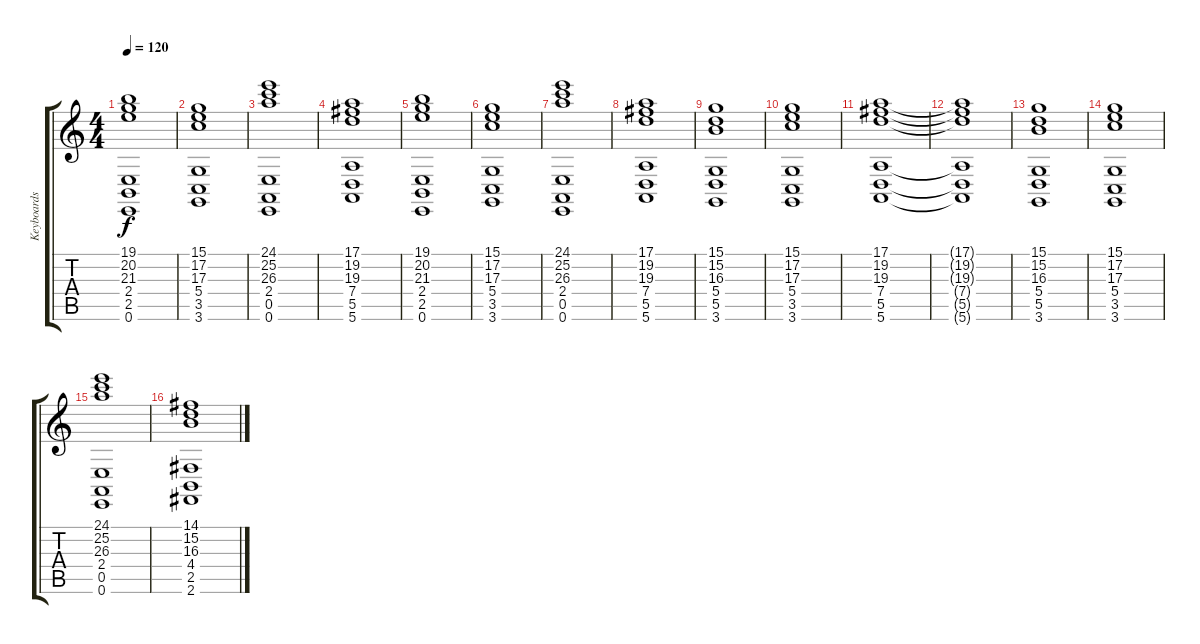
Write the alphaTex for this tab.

\track ("Keyboards 3" "Keyboards ") {instrument stringensemble1}
\staff {score tabs}
\tuning (E4 B3 G3 D3 A2 E2) {hide}
\ts (4 4)
\tempo 120
\clef g2
\ks c
(19.1 20.2 21.3 2.4 2.5 0.6).1{dy f} |
(15.1 17.2 17.3 5.4 3.5 3.6).1 |
(24.1 25.2 26.3 2.4 0.5 0.6).1 |
(17.1 19.2 19.3 7.4 5.5 5.6).1 |
(19.1 20.2 21.3 2.4 2.5 0.6).1 |
(15.1 17.2 17.3 5.4 3.5 3.6).1 |
(24.1 25.2 26.3 2.4 0.5 0.6).1 |
(17.1 19.2 19.3 7.4 5.5 5.6).1 |
(15.1 15.2 16.3 5.4 5.5 3.6).1 |
(15.1 17.2 17.3 5.4 3.5 3.6).1 |
(17.1 19.2 19.3 7.4 5.5 5.6).1 |
(17.1{t} 19.2{t} 19.3{t} 7.4{t} 5.5{t} 5.6{t}).1 |
(15.1 15.2 16.3 5.4 5.5 3.6).1 |
(15.1 17.2 17.3 5.4 3.5 3.6).1 |
(24.1 25.2 26.3 2.4 0.5 0.6).1 |
(14.1 15.2 16.3 4.4 2.5 2.6).1
